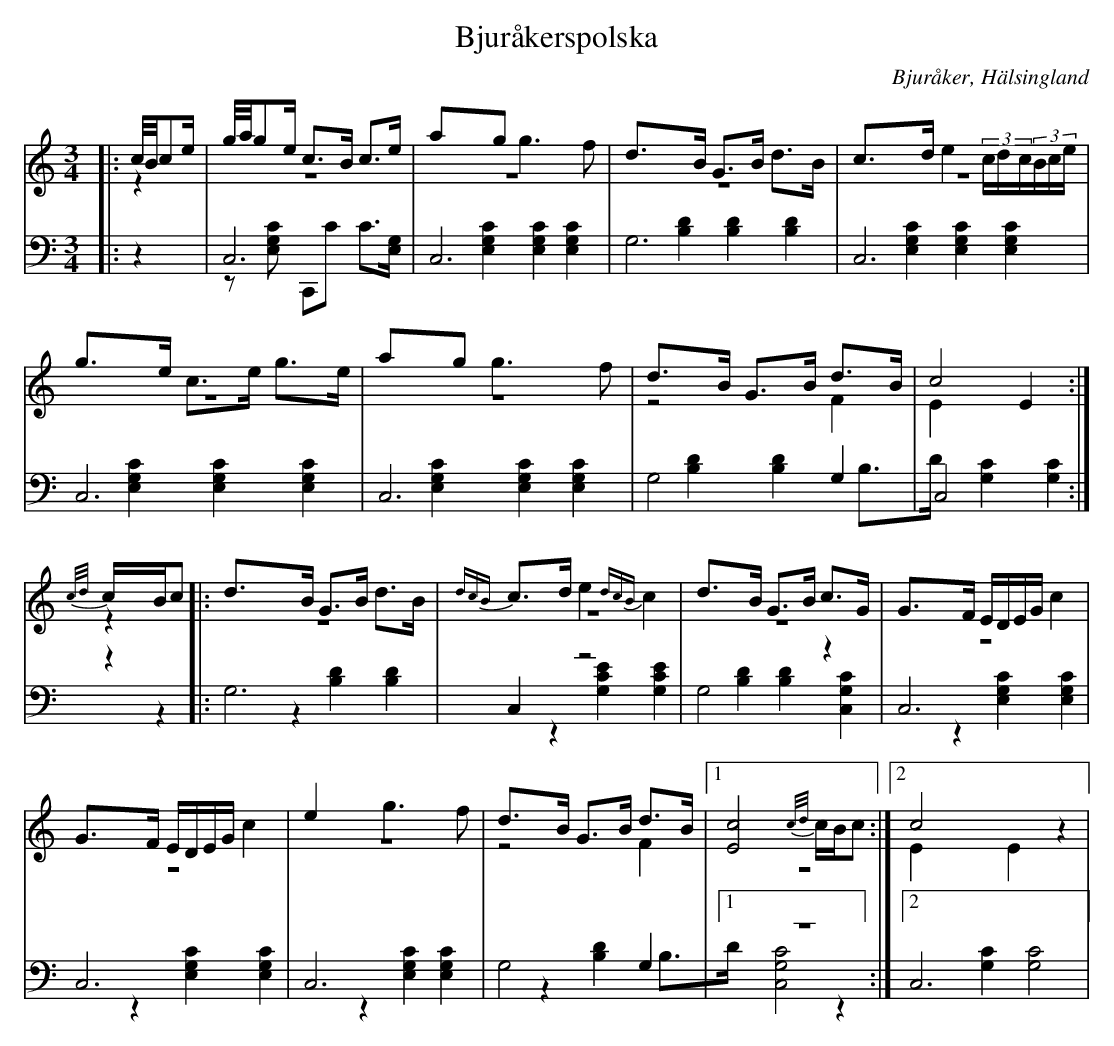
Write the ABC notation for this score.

X:1
T: Bjuråkerspolska
O: Bjuråker, Hälsingland
M: 3/4
L: 1/8
K: C
V:1
V:2 merge
V:3
V:4 merge
V:1
|:c//B//ce/|g//a//ge/ c>B c>e|ag g3 f|d>B G>B d>B|c>d e2 (3c/d/c/(3B/c/e/|
g>e c>e g>e|ag g3 f|d>B G>B d>B|c4:|
{c/d/}c/B/c |:d>B G>B d>B|{dcB}c>d e2 {dcB}c2|d>B G>B c>G|G>F E/D/E/G/ c2|
G>F E/D/E/G/ c2|e2 g3 f|d>B G>B d>B|1 [E4c4] {c/d/}c/B/c:|2 c4 z2|
V:2
|:z2|z6|z6|z6|z6|
z6|z6|z4 F2|E2 E2:|
z2|:z6|z6|z6|z6|
 z6|z6|z4 F2|1 z6:|2 E2 E2 z2|
V:3 clef=bass
|:z2|C,6|C,6|G,6|C,6|
C,6|C,6|G,4 G,2|C,4:|
z2|:G,6|C,2 z4|G,4 z2|C,6|
 C,6|C,6|G,4 G,2|1 z6:|2 C,6|
V:4 clef=bass
|:z2|z[E,G,C] C,,C C>[E,2G,]|[E,2G,2C2] [E,2G,2C2] [E,2G,2C2]|[B,2D2] [B,2D2] [B,2D2]|[E,2G,2C2] [E,2G,2C2] [E,2G,2C2]|
[E,2G,2C2] [E,2G,2C2] [E,2G,2C2]|[E,2G,2C2] [E,2G,2C2] [E,2G,2C2]|[B,2D2] [B,2D2] B,>D|[G,2C2][G,2C2]:|
z2|:z2 [B,2D2] [B,2D2]|z2 [G,2C2E2] [G,2C2E2]|[B,2D2][B,2D2] [C,2G,2C2]|z2 [E,2G,2C2] [E,2G,2C2]|
z2 [E,2G,2C2] [E,2G,2C2]|z2 [E,2G,2C2] [E,2G,2C2]|z2 [B,2D2] B,>D|1 [C,4G,4C4] z2:|2 [G,2C2] [G,4C4]|
